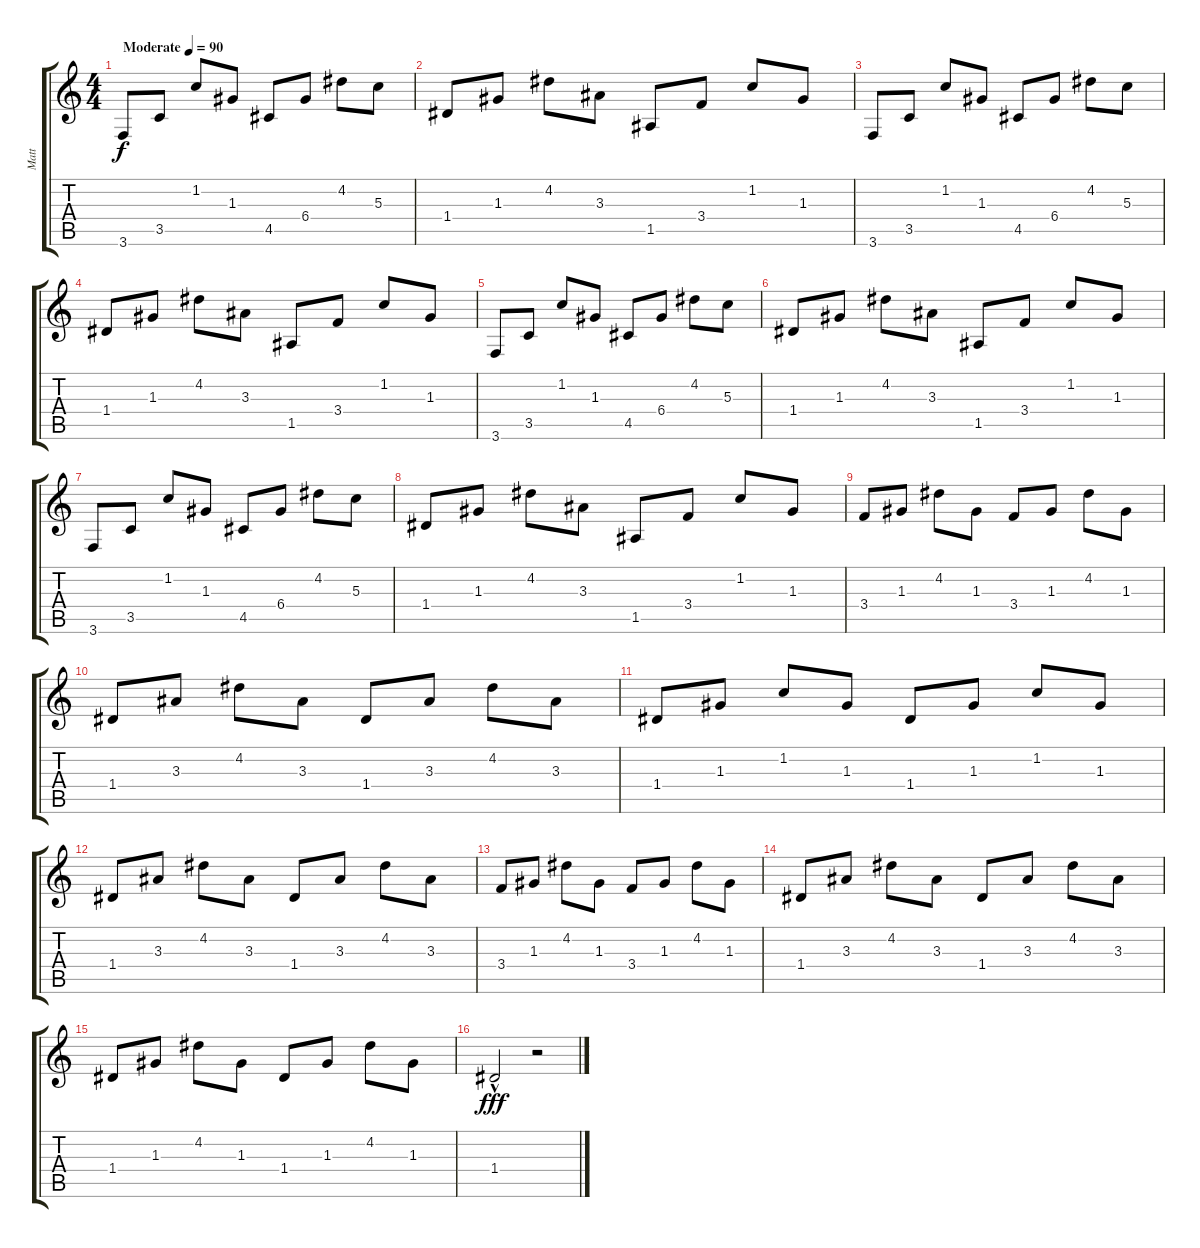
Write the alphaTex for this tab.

\track ("Matt" "Matt") {instrument acousticguitarsteel}
\staff {score tabs}
\tuning (E4 B3 G3 D3 A2 D2) {hide}
\ts (4 4)
\tempo (90 "Moderate")
\clef g2
\ks c
3.6.8{dy f instrument acousticguitarsteel} 3.5.8 1.2.8 1.3.8 4.5.8 6.4.8 4.2.8 5.3.8 |
1.4.8 1.3.8 4.2.8 3.3.8 1.5.8 3.4.8 1.2.8 1.3.8 |
3.6.8 3.5.8 1.2.8 1.3.8 4.5.8 6.4.8 4.2.8 5.3.8 |
1.4.8 1.3.8 4.2.8 3.3.8 1.5.8 3.4.8 1.2.8 1.3.8 |
3.6.8 3.5.8 1.2.8 1.3.8 4.5.8 6.4.8 4.2.8 5.3.8 |
1.4.8 1.3.8 4.2.8 3.3.8 1.5.8 3.4.8 1.2.8 1.3.8 |
3.6.8 3.5.8 1.2.8 1.3.8 4.5.8 6.4.8 4.2.8 5.3.8 |
1.4.8 1.3.8 4.2.8 3.3.8 1.5.8 3.4.8 1.2.8 1.3.8 |
3.4.8 1.3.8 4.2.8 1.3.8 3.4.8 1.3.8 4.2.8 1.3.8 |
1.4.8 3.3.8 4.2.8 3.3.8 1.4.8 3.3.8 4.2.8 3.3.8 |
1.4.8 1.3.8 1.2.8 1.3.8 1.4.8 1.3.8 1.2.8 1.3.8 |
1.4.8 3.3.8 4.2.8 3.3.8 1.4.8 3.3.8 4.2.8 3.3.8 |
3.4.8 1.3.8 4.2.8 1.3.8 3.4.8 1.3.8 4.2.8 1.3.8 |
1.4.8 3.3.8 4.2.8 3.3.8 1.4.8 3.3.8 4.2.8 3.3.8 |
1.4.8 1.3.8 4.2.8 1.3.8 1.4.8 1.3.8 4.2.8 1.3.8 |
1.4{hac}.2{dy fff} r.2
